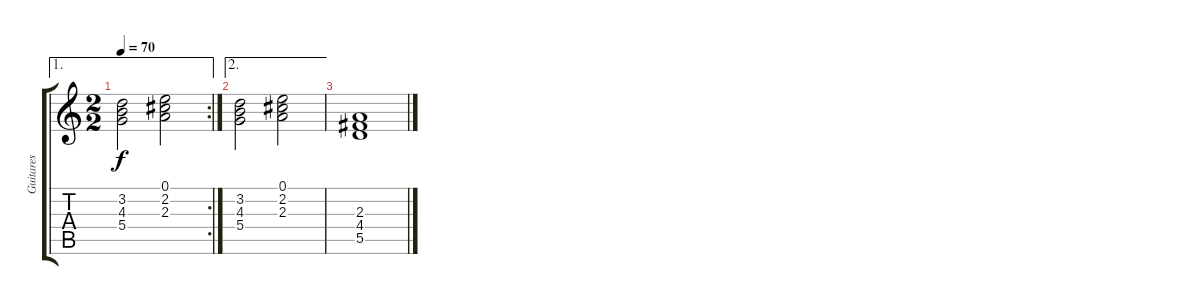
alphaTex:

\track ("Guitares" "Guitares") {instrument overdrivenguitar}
\staff {score tabs}
\tuning (E4 B3 G3 D3 A2 E2) {hide}
\ae 1
\rc 2
\ts (2 2)
\tempo 70
\clef g2
\ks c
(3.2 4.3 5.4).2{dy f} (0.1 2.2 2.3).2 |
\ae 2
(3.2 4.3 5.4).2 (0.1 2.2 2.3).2 |
(2.3 4.4 5.5).1
